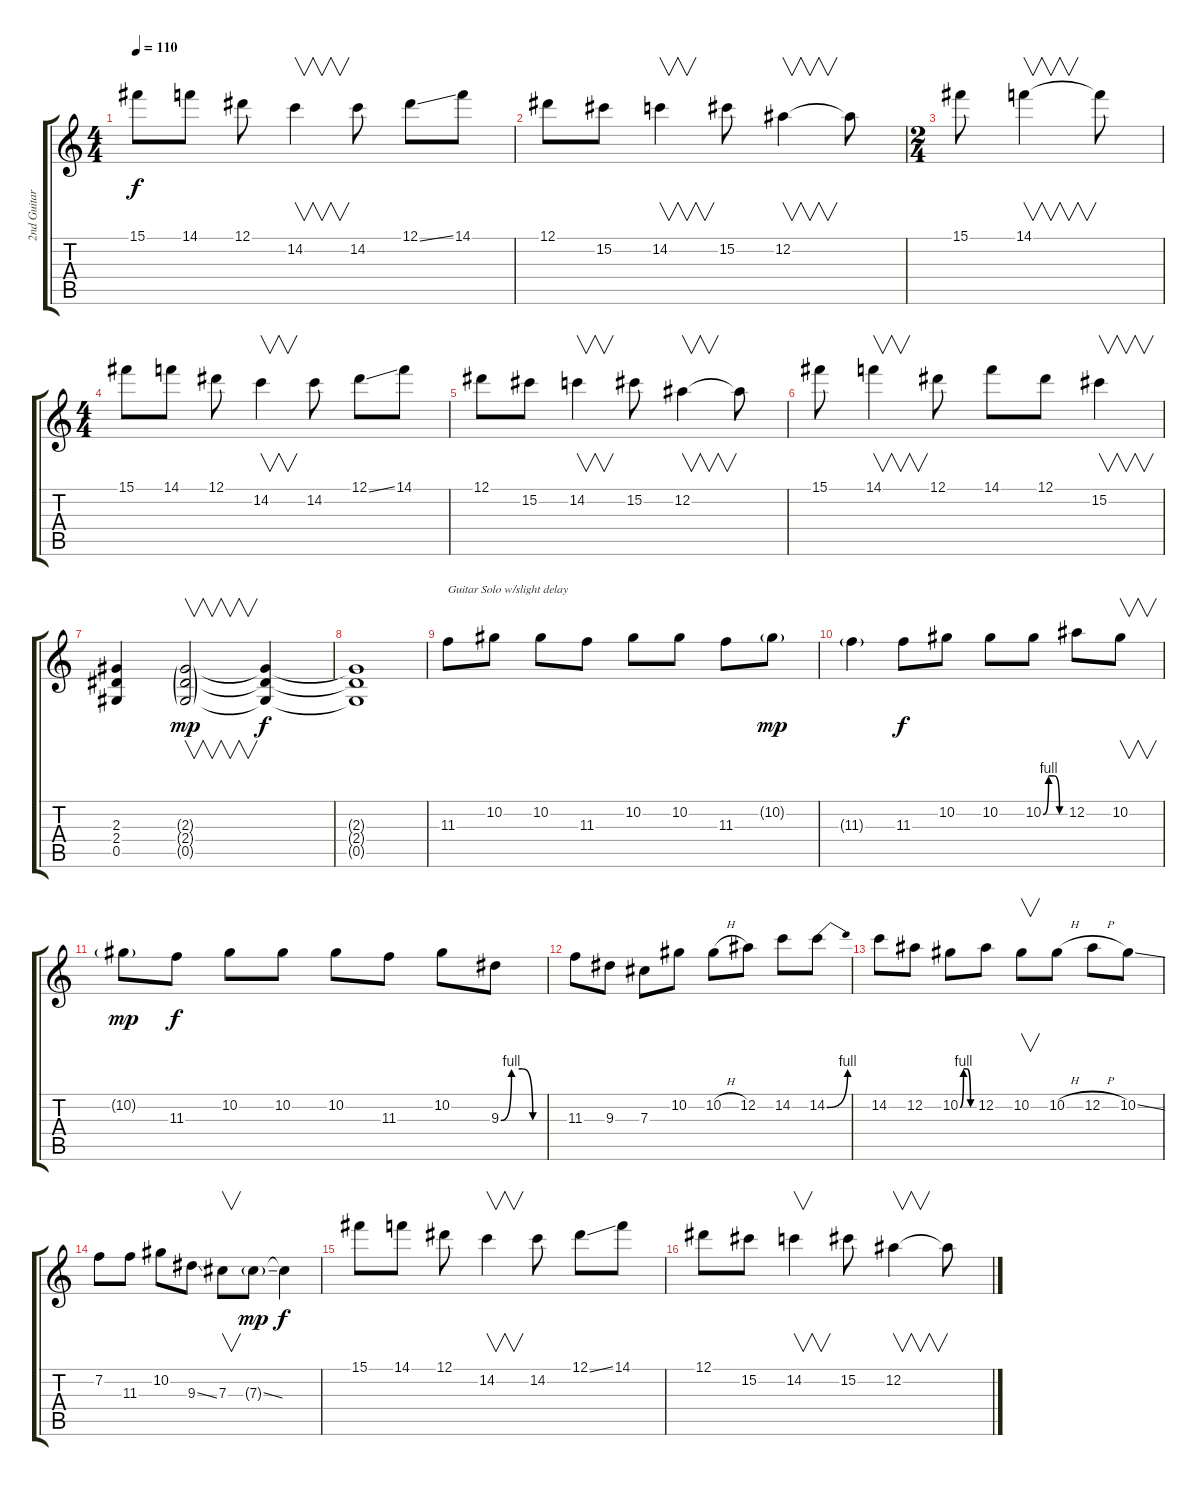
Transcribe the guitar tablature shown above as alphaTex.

\track ("2nd Guitar" "2nd Guitar") {instrument overdrivenguitar}
\staff {score tabs}
\tuning (Eb4 Bb3 Gb3 Db3 Ab2 Eb2) {hide}
\ts (4 4)
\tempo 110
\clef g2
\ks c
15.1.8{dy f} 14.1.8 12.1.8 14.2.4{v} 14.2.8 12.1{ss}.8 14.1.8 |
12.1.8 15.2.8 14.2.4{v} 15.2.8 12.2.4{v} 12.2{t}.8 |
\ts (2 4)
15.1.8 14.1.4{v} 14.1{t}.8 |
\ts (4 4)
15.1.8 14.1.8 12.1.8 14.2.4{v} 14.2.8 12.1{ss}.8 14.1.8 |
12.1.8 15.2.8 14.2.4{v} 15.2.8 12.2.4{v} 12.2{t}.8 |
15.1.8 14.1.4{v} 12.1.8 14.1.8 12.1.8 15.2.4{v} |
(2.3 2.4 0.5).4 (2.3{g} 2.4{g} 0.5{g}).2{v dy mp} (2.3{t} 2.4{t} 0.5{t}).4{dy f} |
(2.3{t} 2.4{t} 0.5{t}).1 |
11.3.8{txt "Guitar Solo w/slight delay"} 10.2.8 10.2.8 11.3.8 10.2.8 10.2.8 11.3.8 10.2{g}.8{dy mp} |
11.3{g}.4 11.3.8{dy f} 10.2.8 10.2.8 10.2{be (custom 0 0 15 4 30 4 45 0 60 0)}.8 12.2.8 10.2.8{v} |
10.2{g}.8{dy mp} 11.3.8{dy f} 10.2.8 10.2.8 10.2.8 11.3.8 10.2.8 9.3{be (custom 0 0 15 4 30 4 45 0 60 0)}.8 |
11.3.8 9.3.8 7.3.8 10.2.8 10.2{h}.8 12.2.8 14.2.8 14.2{be (bend 0 0 60 4)}.8 |
14.2.8 12.2.8 10.2{be (custom 0 0 15 4 30 4 45 0 60 0)}.8 12.2.8 10.2.8{v} 10.2{h}.8 12.2{h}.8 10.2{ss}.8 |
7.2.8 11.3.8 10.2.8 9.3{ss}.8 7.3.8{v} 7.3{ss g}.8{dy mp} 7.3{t}.4{dy f} |
15.1.8 14.1.8 12.1.8 14.2.4{v} 14.2.8 12.1{ss}.8 14.1.8 |
12.1.8 15.2.8 14.2.4{v} 15.2.8 12.2.4{v} 12.2{t}.8
